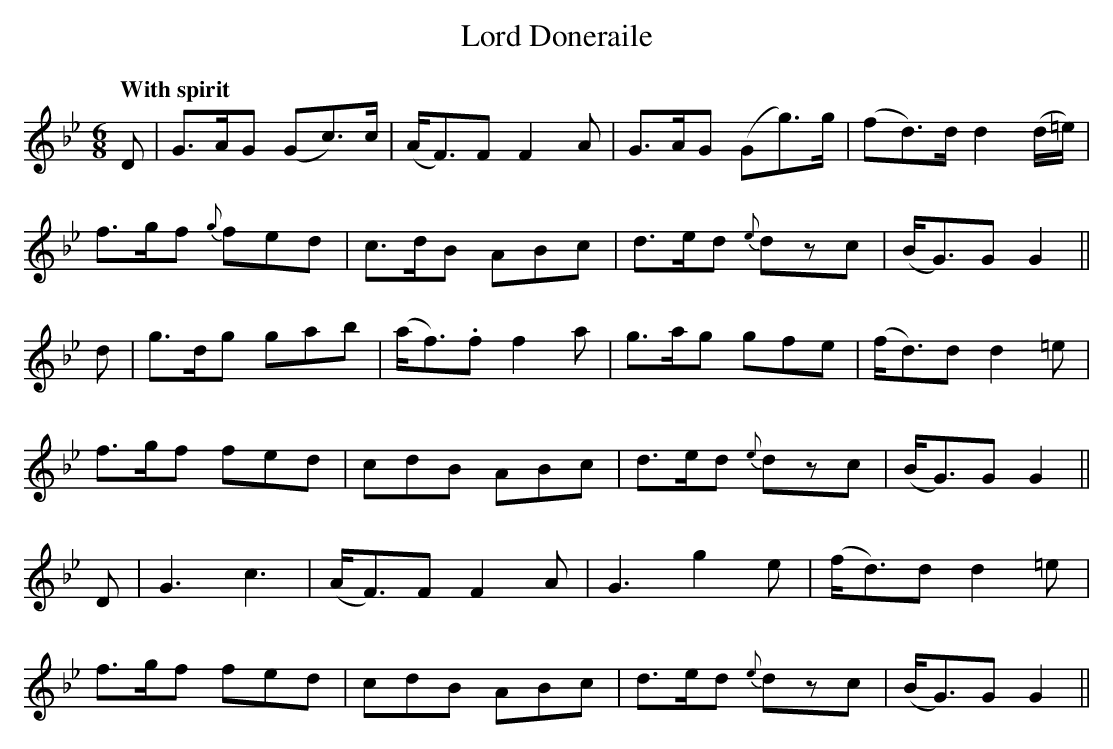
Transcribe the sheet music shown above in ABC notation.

X:1
T:Lord Doneraile
M:6/8
L:1/8
Q:"With spirit"
K:Gmin
D | G>AG (Gc>)c | (A<F)F F2A | G>AG (Gg>)g | (fd>)d d2 (d/=e/) |
f>gf {g}fed | c>dB ABc | d>ed {e}dzc | (B<G)G G2 ||
d | g>dg gab | (a<f).f f2a | g>ag gfe | (f<d)/d d2=e |
f>gf fed | cdB ABc | d>ed {e}dzc | (B<G)G G2 ||
D | G3 c3 | (A<F)F F2A | G3 g2e | (f<d)d d2=e |
f>gf fed | cdB ABc | d>ed {e}dzc | (B<G)G G2 ||
